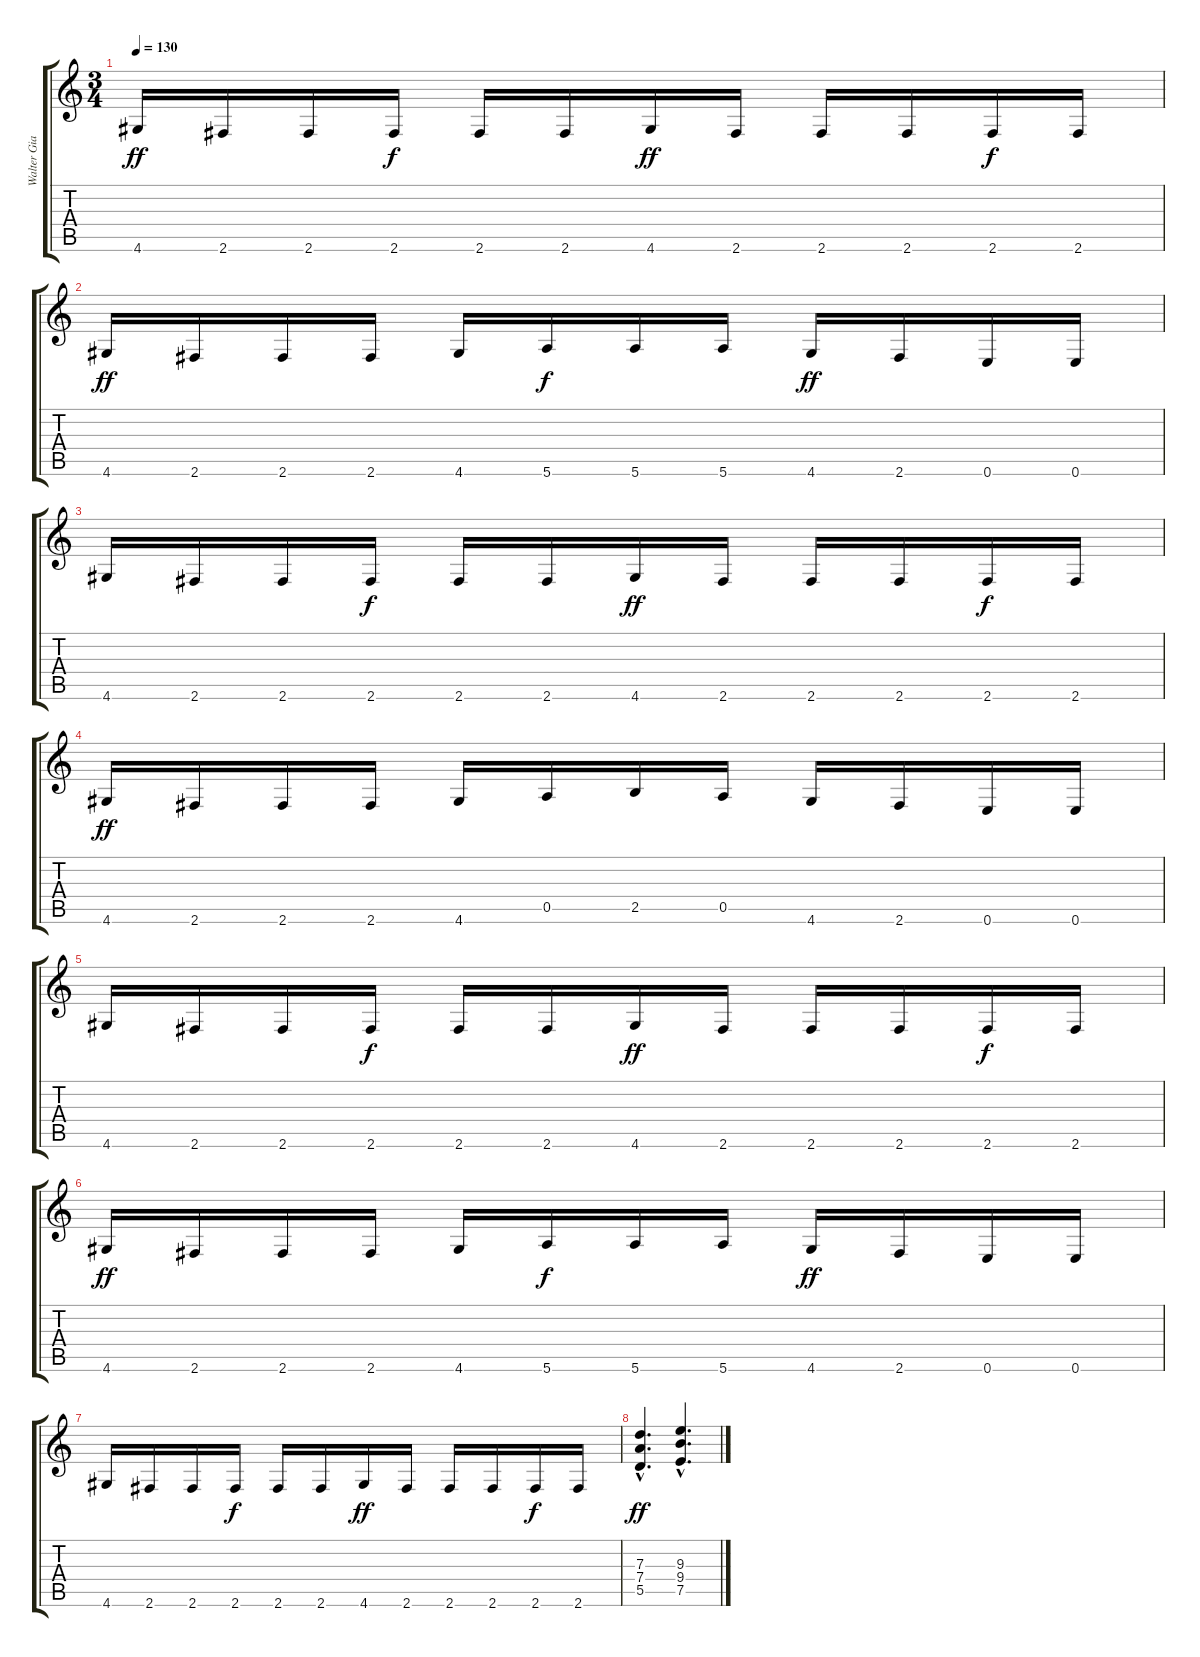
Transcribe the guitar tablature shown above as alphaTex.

\track ("Walter Giardino" "Walter Gia") {instrument overdrivenguitar}
\staff {score tabs}
\tuning (E4 B3 G3 D3 A2 E2) {hide}
\ts (3 4)
\tempo 130
\clef g2
\ks c
4.6.16{dy ff} 2.6.16 2.6.16 2.6.16{dy f} 2.6.16 2.6.16 4.6.16{dy ff} 2.6.16 2.6.16 2.6.16 2.6.16{dy f} 2.6.16 |
4.6.16{dy ff} 2.6.16 2.6.16 2.6.16 4.6.16 5.6.16{dy f} 5.6.16 5.6.16 4.6.16{dy ff} 2.6.16 0.6.16 0.6.16 |
4.6.16 2.6.16 2.6.16 2.6.16{dy f} 2.6.16 2.6.16 4.6.16{dy ff} 2.6.16 2.6.16 2.6.16 2.6.16{dy f} 2.6.16 |
4.6.16{dy ff} 2.6.16 2.6.16 2.6.16 4.6.16 0.5.16 2.5.16 0.5.16 4.6.16 2.6.16 0.6.16 0.6.16 |
4.6.16 2.6.16 2.6.16 2.6.16{dy f} 2.6.16 2.6.16 4.6.16{dy ff} 2.6.16 2.6.16 2.6.16 2.6.16{dy f} 2.6.16 |
4.6.16{dy ff} 2.6.16 2.6.16 2.6.16 4.6.16 5.6.16{dy f} 5.6.16 5.6.16 4.6.16{dy ff} 2.6.16 0.6.16 0.6.16 |
4.6.16 2.6.16 2.6.16 2.6.16{dy f} 2.6.16 2.6.16 4.6.16{dy ff} 2.6.16 2.6.16 2.6.16 2.6.16{dy f} 2.6.16 |
(7.3{hac} 7.4{hac} 5.5{hac}).4{d dy ff} (9.3{hac} 9.4{hac} 7.5{hac}).4{d}
